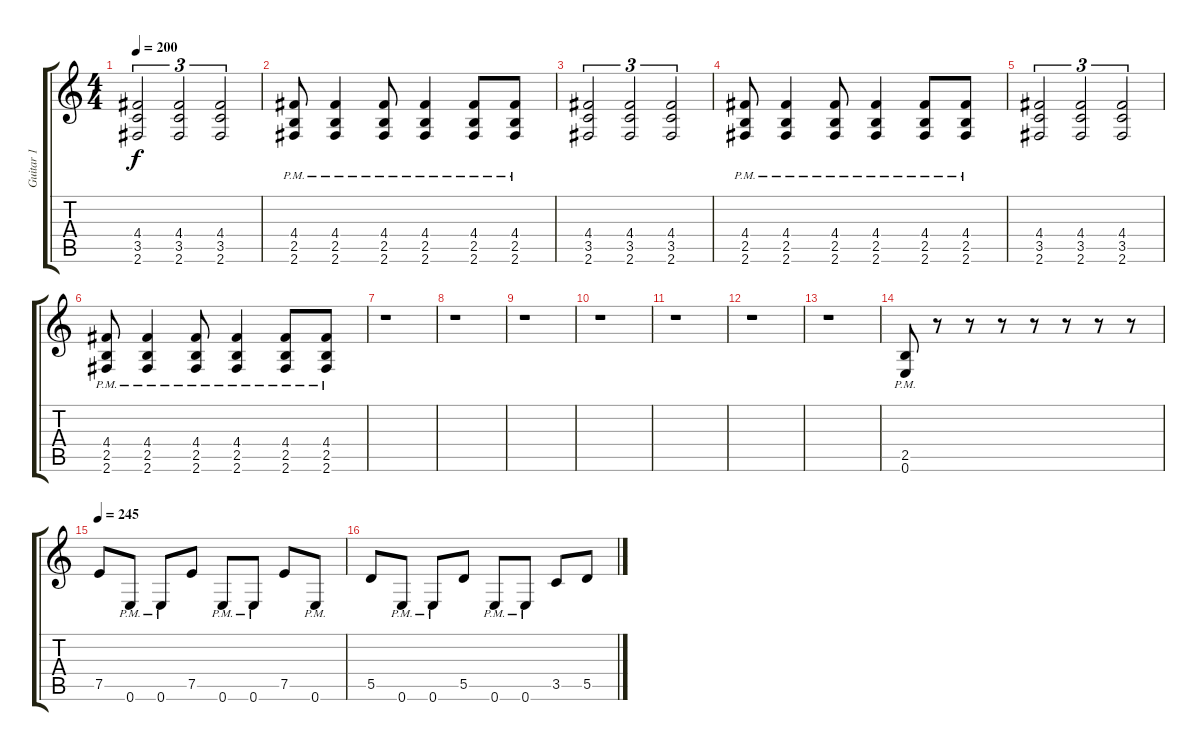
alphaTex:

\track ("Guitar 1" "Guitar 1") {instrument distortionguitar}
\staff {score tabs}
\tuning (E4 B3 G3 D3 A2 E2) {hide}
\ts (4 4)
\tempo 200
\clef g2
\ks c
(4.4 3.5 2.6).2{tu (3 2) dy f} (4.4 3.5 2.6).2{tu (3 2)} (4.4 3.5 2.6).2{tu (3 2)} |
(4.4{pm} 2.5{pm} 2.6{pm}).8 (4.4{pm} 2.5{pm} 2.6{pm}).4 (4.4{pm} 2.5{pm} 2.6{pm}).8 (4.4{pm} 2.5{pm} 2.6{pm}).4 (4.4{pm} 2.5{pm} 2.6{pm}).8 (4.4{pm} 2.5{pm} 2.6{pm}).8 |
(4.4 3.5 2.6).2{tu (3 2)} (4.4 3.5 2.6).2{tu (3 2)} (4.4 3.5 2.6).2{tu (3 2)} |
(4.4{pm} 2.5{pm} 2.6{pm}).8 (4.4{pm} 2.5{pm} 2.6{pm}).4 (4.4{pm} 2.5{pm} 2.6{pm}).8 (4.4{pm} 2.5{pm} 2.6{pm}).4 (4.4{pm} 2.5{pm} 2.6{pm}).8 (4.4{pm} 2.5{pm} 2.6{pm}).8 |
(4.4 3.5 2.6).2{tu (3 2)} (4.4 3.5 2.6).2{tu (3 2)} (4.4 3.5 2.6).2{tu (3 2)} |
(4.4{pm} 2.5{pm} 2.6{pm}).8 (4.4{pm} 2.5{pm} 2.6{pm}).4 (4.4{pm} 2.5{pm} 2.6{pm}).8 (4.4{pm} 2.5{pm} 2.6{pm}).4 (4.4{pm} 2.5{pm} 2.6{pm}).8 (4.4{pm} 2.5{pm} 2.6{pm}).8 |
r.1 |
r.1 |
r.1 |
r.1 |
r.1 |
r.1 |
r.1 |
(2.5{pm} 0.6{pm}).8 r.8 r.8 r.8 r.8 r.8 r.8 r.8 |
\tempo 245
7.5.8 0.6{pm}.8 0.6{pm}.8 7.5.8 0.6{pm}.8 0.6{pm}.8 7.5.8 0.6{pm}.8 |
5.5.8 0.6{pm}.8 0.6{pm}.8 5.5.8 0.6{pm}.8 0.6{pm}.8 3.5.8 5.5.8
